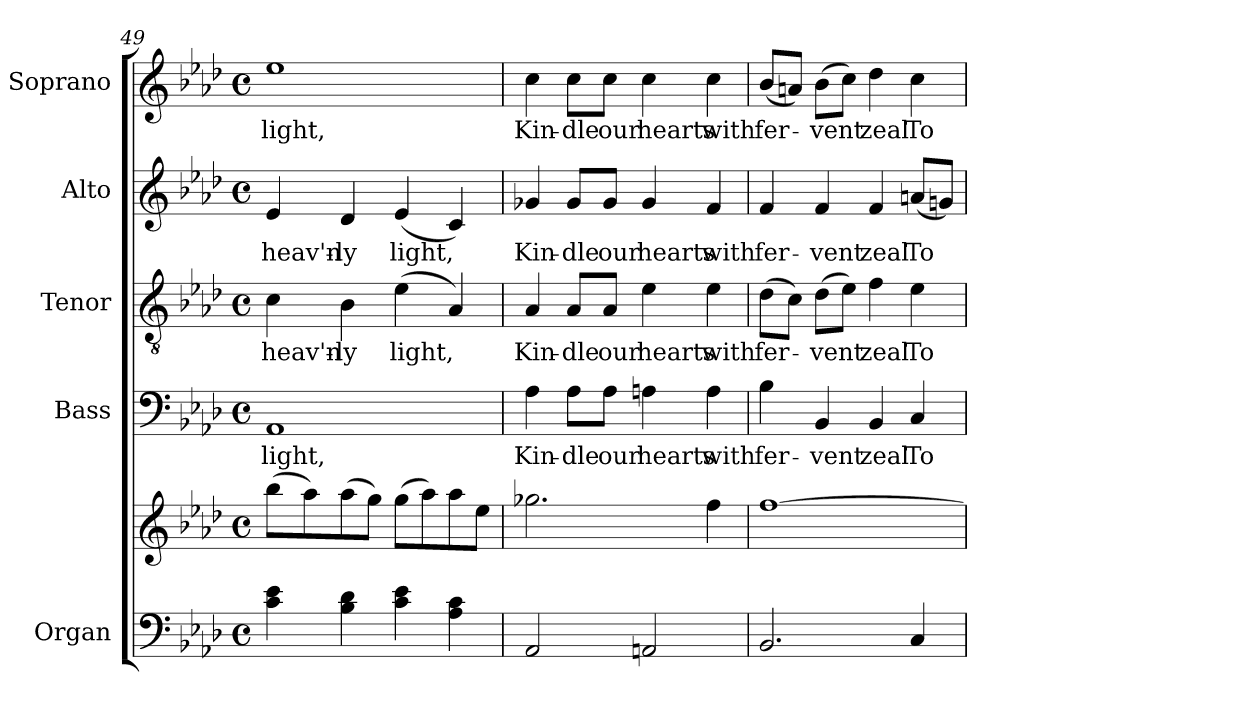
**kern	**kern	**kern	**text	**kern	**text	**kern	**text	**kern	**text
*part5	*part5	*part4	*part4	*part3	*part3	*part2	*part2	*part1	*part1
*staff6	*staff5	*staff4	*staff4	*staff3	*staff3	*staff2	*staff2	*staff1	*staff1
*I"Organ	*	*I"Bass	*	*I"Tenor	*	*I"Alto	*	*I"Soprano	*
*I'Org.	*	*I'B.	*	*I'T.	*	*I'A.	*	*I'S.	*
*clefF4	*clefG2	*clefF4	*	*clefGv2	*	*clefG2	*	*clefG2	*
*	*	*	*	*ITrd7c12	*	*	*	*	*
*k[b-e-a-d-]	*k[b-e-a-d-]	*k[b-e-a-d-]	*	*k[b-e-a-d-]	*	*k[b-e-a-d-]	*	*k[b-e-a-d-]	*
*A-:	*A-:	*A-:	*	*A-:	*	*A-:	*	*A-:	*
*M4/4	*M4/4	*M4/4	*	*M4/4	*	*M4/4	*	*M4/4	*
*met(c)	*met(c)	*met(c)	*	*met(c)	*	*met(c)	*	*met(c)	*
=49	=49	=49	=49	=49	=49	=49	=49	=49	=49
!	!	!	!LO:LY:b:color=#000000	!	!	!	!	!	!
!	!	!	!	!	!LO:LY:b:color=#000000	!	!	!	!
!	!	!	!	!	!	!	!LO:LY:b:color=#000000	!	!
!	!	!	!	!	!	!	!	!	!LO:LY:b:color=#000000
4ci\ 4e-i	(8bb-i\L	1AA-i	light,	4Ci\	heav'n-	4e-i/	heav'n-	1ee-i	light,
.	8aa-i\)	.	.	.	.	.	.	.	.
!	!	!	!	!	!LO:LY:b:color=#000000	!	!	!	!
!	!	!	!	!	!	!	!LO:LY:b:color=#000000	!	!
4B-i\ 4d-i	(8aa-i\	.	.	4BB-i\	-ly	4d-i/	-ly	.	.
.	8ggi\J)	.	.	.	.	.	.	.	.
!	!	!	!	!	!LO:LY:b:color=#000000	!	!	!	!
!	!	!	!	!	!	!	!LO:LY:b:color=#000000	!	!
4ci\ 4e-i	(8ggi\L	.	.	(4E-i\	light,	(4e-i/	light,	.	.
.	8aa-i\)	.	.	.	.	.	.	.	.
4A-i\ 4ci	8aa-i\	.	.	4AA-i/)	.	4ci/)	.	.	.
.	8ee-i\J	.	.	.	.	.	.	.	.
=50	=50	=50	=50	=50	=50	=50	=50	=50	=50
!	!	!	!LO:LY:b:color=#000000	!	!	!	!	!	!
!	!	!	!	!	!LO:LY:b:color=#000000	!	!	!	!
!	!	!	!	!	!	!	!LO:LY:b:color=#000000	!	!
!	!	!	!	!	!	!	!	!	!LO:LY:b:color=#000000
2AA-i/	2.gg-Xi\	4A-i\	Kin-	4AA-i/	Kin-	4g-Xi/	Kin-	4cci\	Kin-
!	!	!	!LO:LY:b:color=#000000	!	!	!	!	!	!
!	!	!	!	!	!LO:LY:b:color=#000000	!	!	!	!
!	!	!	!	!	!	!	!LO:LY:b:color=#000000	!	!
!	!	!	!	!	!	!	!	!	!LO:LY:b:color=#000000
.	.	8A-i\L	-dle	8AA-i/L	-dle	8g-i/L	-dle	8cci\L	-dle
!	!	!	!LO:LY:b:color=#000000	!	!	!	!	!	!
!	!	!	!	!	!LO:LY:b:color=#000000	!	!	!	!
!	!	!	!	!	!	!	!LO:LY:b:color=#000000	!	!
!	!	!	!	!	!	!	!	!	!LO:LY:b:color=#000000
.	.	8A-i\J	our	8AA-i/J	our	8g-i/J	our	8cci\J	our
!	!	!	!LO:LY:b:color=#000000	!	!	!	!	!	!
!	!	!	!	!	!LO:LY:b:color=#000000	!	!	!	!
!	!	!	!	!	!	!	!LO:LY:b:color=#000000	!	!
!	!	!	!	!	!	!	!	!	!LO:LY:b:color=#000000
2AAni/	.	4Ani\	hearts	4E-i\	hearts	4g-i/	hearts	4cci\	hearts
!	!	!	!LO:LY:b:color=#000000	!	!	!	!	!	!
!	!	!	!	!	!LO:LY:b:color=#000000	!	!	!	!
!	!	!	!	!	!	!	!LO:LY:b:color=#000000	!	!
!	!	!	!	!	!	!	!	!	!LO:LY:b:color=#000000
.	4ffi\	4Ai\	with	4E-i\	with	4fi/	with	4cci\	with
=51	=51	=51	=51	=51	=51	=51	=51	=51	=51
!	!	!	!LO:LY:b:color=#000000	!	!	!	!	!	!
!	!	!	!	!	!LO:LY:b:color=#000000	!	!	!	!
!	!	!	!	!	!	!	!LO:LY:b:color=#000000	!	!
!	!	!	!	!	!	!	!	!	!LO:LY:b:color=#000000
2.BB-i/	[>1ffi	4B-i\	fer-	(8D-i\L	fer-	4fi/	fer-	(8b-i/L	fer-
.	.	.	.	8Ci\J)	.	.	.	8ani/J)	.
!	!	!	!LO:LY:b:color=#000000	!	!	!	!	!	!
!	!	!	!	!	!LO:LY:b:color=#000000	!	!	!	!
!	!	!	!	!	!	!	!LO:LY:b:color=#000000	!	!
!	!	!	!	!	!	!	!	!	!LO:LY:b:color=#000000
.	.	4BB-i/	-vent	(8D-i\L	-vent	4fi/	-vent	(8b-i\L	-vent
.	.	.	.	8E-i\J)	.	.	.	8cci\J)	.
!	!	!	!LO:LY:b:color=#000000	!	!	!	!	!	!
!	!	!	!	!	!LO:LY:b:color=#000000	!	!	!	!
!	!	!	!	!	!	!	!LO:LY:b:color=#000000	!	!
!	!	!	!	!	!	!	!	!	!LO:LY:b:color=#000000
.	.	4BB-i/	zeal	4Fi\	zeal	4fi/	zeal	4dd-i\	zeal
!	!	!	!LO:LY:b:color=#000000	!	!	!	!	!	!
!	!	!	!	!	!LO:LY:b:color=#000000	!	!	!	!
!	!	!	!	!	!	!	!LO:LY:b:color=#000000	!	!
!	!	!	!	!	!	!	!	!	!LO:LY:b:color=#000000
4Ci/	.	4Ci/	To	4E-i\	To	(8ani/L	To	4cci\	To
.	.	.	.	.	.	8gni/J)	.	.	.
=	=	=	=	=	=	=	=	=	=
*-	*-	*-	*-	*-	*-	*-	*-	*-	*-
